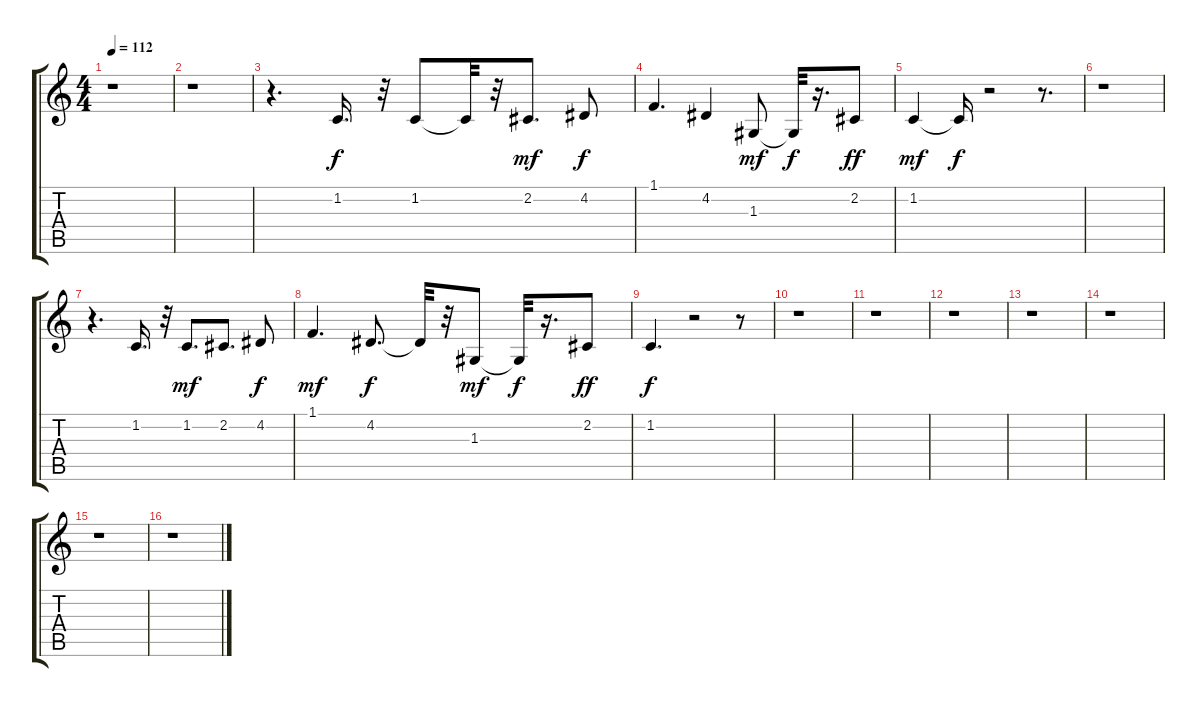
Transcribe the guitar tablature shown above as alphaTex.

\track "" {instrument choiraahs}
\staff {score tabs}
\tuning (E4 B3 G3 D3 A2 E2) {hide}
\ts (4 4)
\tempo 112
\clef g2
\ks c
r.1{dy f} |
r.1 |
r.4{d} 1.2.16{d} r.32 1.2.8 1.2{t}.32 r.32 2.2.8{d dy mf} 4.2.8{dy f} |
1.1.4{d} 4.2.4 1.3.8{dy mf} 1.3{t}.32{dy f} r.16{d} 2.2.8{dy ff} |
1.2.4{dy mf} 1.2{t}.16{dy f} r.2 r.8{d} |
r.1 |
r.4{d} 1.2.16{d} r.32 1.2.8{d dy mf} 2.2.8{d} 4.2.8{dy f} |
1.1.4{d dy mf} 4.2.8{d dy f} 4.2{t}.32 r.32 1.3.8{dy mf} 1.3{t}.32{dy f} r.16{d} 2.2.8{dy ff} |
1.2.4{d dy f} r.2 r.8 |
r.1 |
r.1 |
r.1 |
r.1 |
r.1 |
r.1 |
r.1
